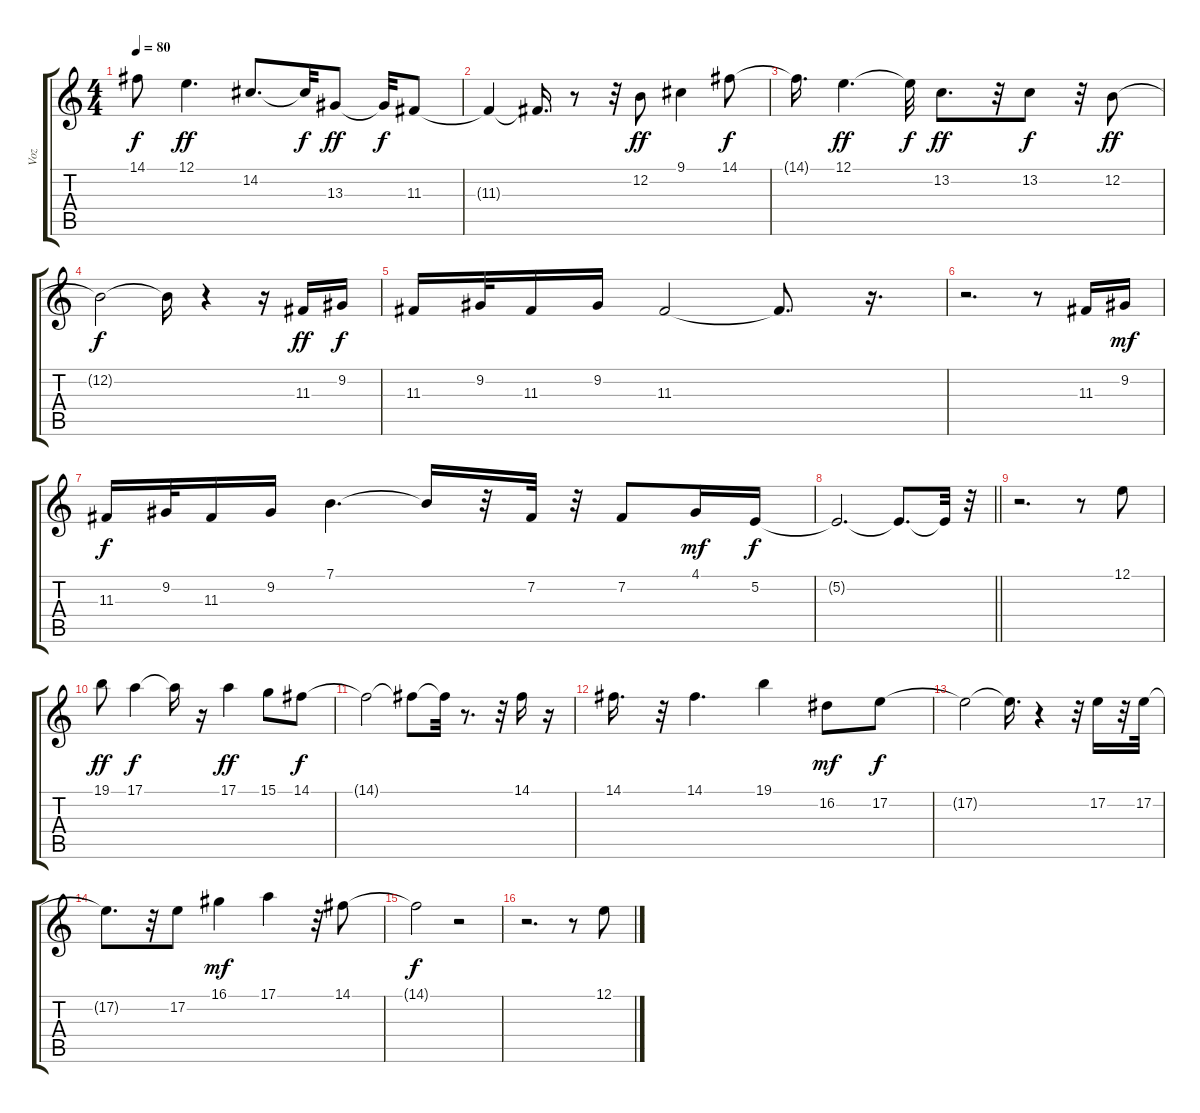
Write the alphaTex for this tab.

\track ("Voz" "Voz") {instrument tenorsax}
\staff {score tabs}
\tuning (E4 B3 G3 D3 A2 E2) {hide}
\ts (4 4)
\tempo 80
\clef g2
\ks c
14.1{t}.8{dy f} 12.1.4{d dy ff} 14.2.8{d} 14.2{t}.32{dy f} 13.3.8{dy ff} 13.3{t}.32{dy f} 11.3.8 |
11.3{t}.4 11.3{t}.16{d} r.8 r.32 12.2.8{dy ff} 9.1.4 14.1.8{dy f} |
14.1{t}.16{d} 12.1.4{d dy ff} 12.1{t}.32{dy f} 13.2.8{d dy ff} r.32 13.2.8{dy f} r.32 12.2.8{dy ff} |
12.2{t}.2{dy f} 12.2{t}.16 r.4 r.16 11.3.16{dy ff} 9.2.16{dy f} |
11.3.16 9.2.32 11.3.16 9.2.16 11.3.2 11.3{t}.8{d} r.16{d} |
r.2{d} r.8 11.3.16 9.2.16{dy mf} |
11.3.16{dy f} 9.2.32 11.3.16 9.2.16 7.1.4{d} 7.1{t}.16 r.32 7.2.32 r.32 7.2.8 4.1.16{dy mf} 5.2.16{dy f} |
\barLineRight lightlight
5.2{t}.2{d} 5.2{t}.8{d} 5.2{t}.32 r.32 |
r.2{d} r.8 12.1.8 |
19.1.8{dy ff} 17.1.4{dy f} 17.1{t}.16 r.16 17.1.4{dy ff} 15.1.8 14.1.8{dy f} |
14.1{t}.2 14.1{t}.8 14.1{t}.32 r.8{d} r.32 14.1.16 r.16 |
14.1.16{d} r.32 14.1.4{d} 19.1.4 16.2.8{dy mf} 17.2.8{dy f} |
17.2{t}.2 17.2{t}.16{d} r.4 r.32 17.2.16 r.32 17.2.32 |
17.2{t}.8{d} r.32 17.2.8 16.1.4{dy mf} 17.1.4 r.32 14.1.8 |
14.1{t}.2{dy f} r.2 |
r.2{d} r.8 12.1.8
